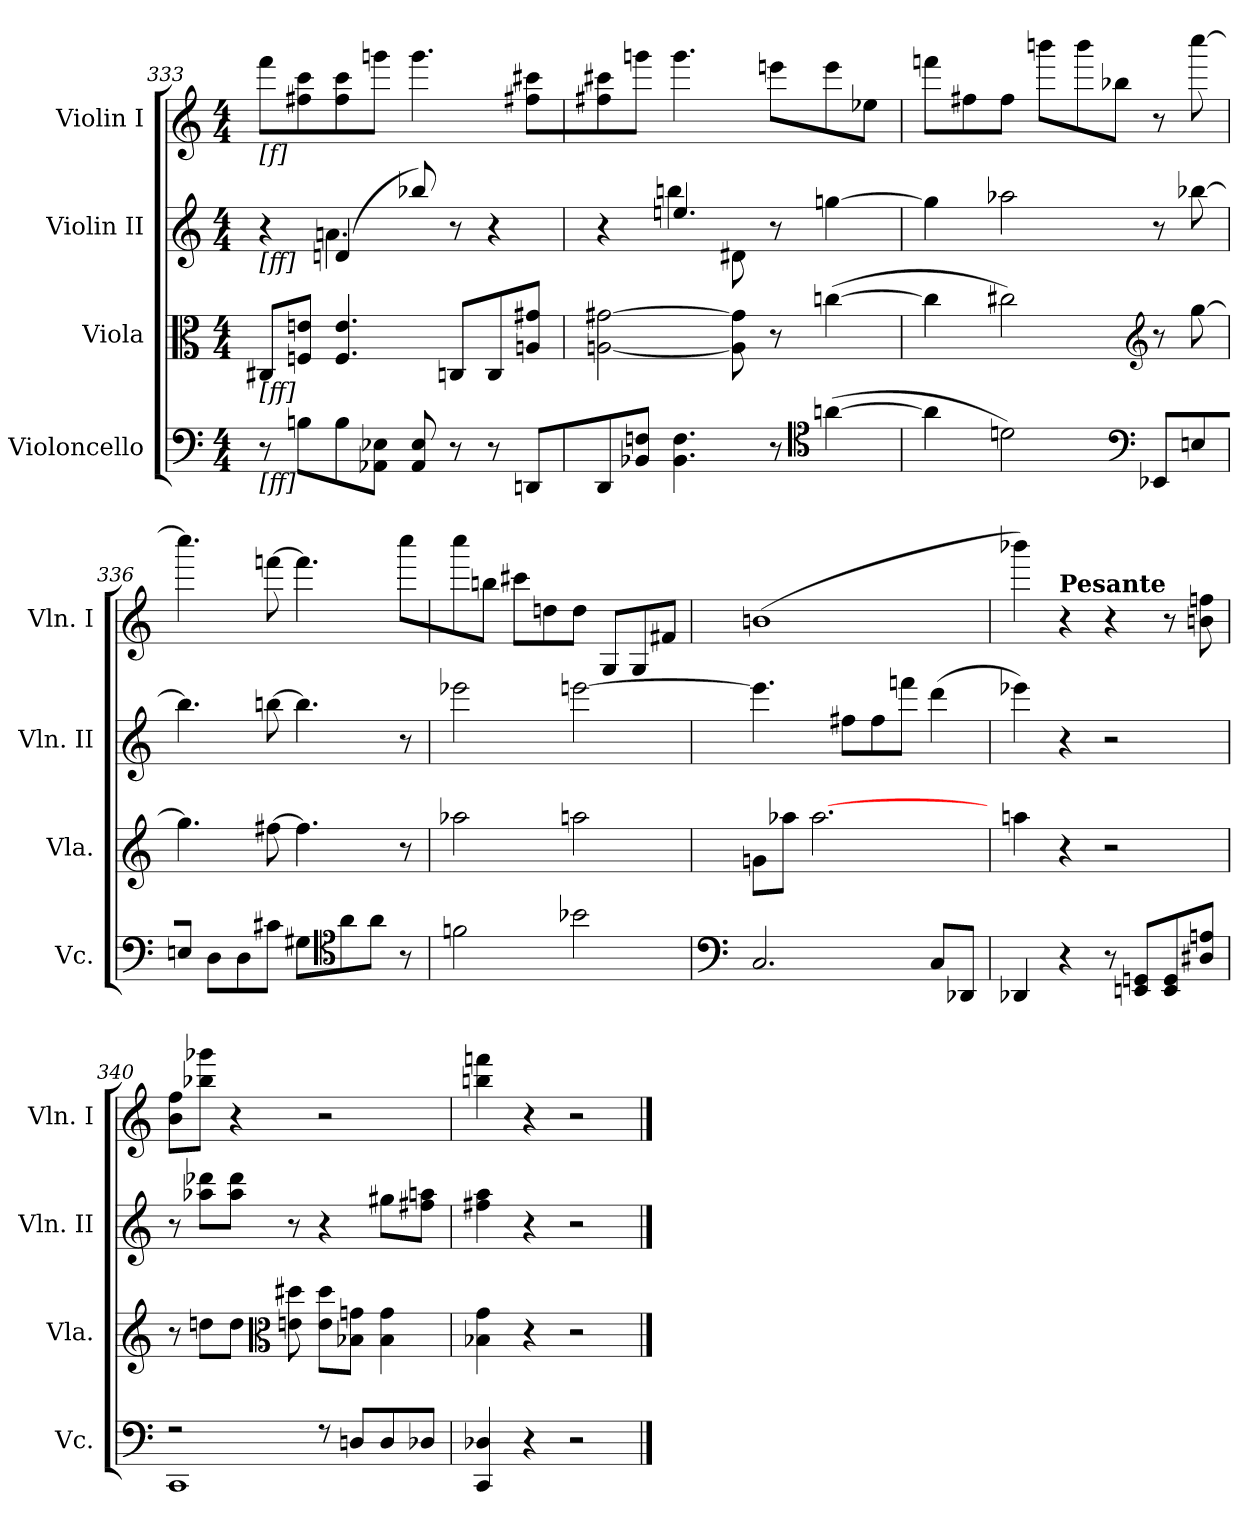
**kern	**kern	**kern	**kern
*part4	*part3	*part2	*part1
*staff4	*staff3	*staff2	*staff1
*I"Violoncello	*I"Viola	*I"Violin II	*I"Violin I
*I'Vc.	*I'Vla.	*I'Vln. II	*I'Vln. I
!!LO:PB:g=z
*clefF4	*clefC3	*clefG2	*clefG2
*k[]	*k[]	*k[]	*k[]
*C:	*C:	*C:	*C:
*M4/4	*M4/4	*M4/4	*M4/4
*MM200	*MM200	*MM200	*MM200
=333	=333	=333	=333
*	*	*^	*
!	!	!	!	!LO:TX:b:t=[f]
!	!	!LO:TX:b:t=[ff]	!	!
!	!LO:TX:b:t=[ff]	!	!	!
!LO:TX:b:t=[ff]	!	!	!	!
8r	8C#Xi/L	4r	4ryy	8fffi\L
8Bni\L	8Fni/ 8eniJ	.	.	8ff#Xi\ 8ccci
8Bi\	4.Fi/ 4.ei	(4dni/	4.ani\	8ff#i\ 8ccci
8AA-Xi\ 8E-XiJ	.	.	.	8gggni\J
8AA-i/ 8E-i	.	8bb-Xi/)	.	4.gggi\
8r	8Cni/L	8ryy	8r	.
8r	8Ci/	4r	4ryy	.
8DDni/L	8Ani/ 8g#XiJ	.	.	8ff#Xi\ 8ccc#XiL
=334	=334	=334	=334	=334
8DDi/	[<2Ani\ [>2g#Xi	4ryy	4r	8ff#Xi\ 8ccc#Xi
8BB-Xi/ 8FniJ	.	.	.	8gggni\J
4.BB-i\ 4.Fi	.	4.eeni/	4bbni\	4.gggi\
.	8Ai\] 8g#i]	.	8d#Xi\)	.
8r	8r	8r	8ryy	8eeeni\L
*clefC4	*	*	*	*
([>4ani\	([>4ccni\	(4ryy	[>4ggni\	8eeei\
.	.	.	.	8ee-Xi\J
*	*	*v	*v	*
=335	=335	=335	=335
4ai\]	4cci\]	4ggi\]	8fffni\L
.	.	.	8ff#Xi\
2dni\)	2cc#Xi\)	(2aa-Xi\	8ff#i\J
.	.	.	8bbbni\L
.	.	.	8bbbi\
.	.	.	8bb-Xi\J
*clefF4	*clefG2	*	*
8EE-Xi/L	8r	8r	8r
8Eni/	[>8ggi\	[>8bb-Xi\	[>8cccci\
=336	=336	=336	=336
8Eni/J	4.ggi\]	4.bb-i\]	4.cccci\]
8Di\L	.	.	.
8Di\	.	.	.
8c#Xi\J	[>8ff#Xi\	[>8bbni\	[>8fffni\
8G#Xi\L	4.ff#i\]	4.bbi\]	4.fffi\]
*clefC4	*	*	*
8ai\	.	.	.
8ai\J	.	.	.
8r	8r	8r	8cccci\L
!!LO:LB:g=z
=337	=337	=337	=337
2fni\	2aa-Xi\	2eee-Xi\	8cccci\
.	.	.	8bbni\J
.	.	.	8ccc#Xi\L
.	.	.	8ddni\
2b-Xi\	2aani\	[>2eeeni\	8ddi\J
.	.	.	8Gi/L
.	.	.	8Gi/
.	.	.	8f#Xi/J
=338	=338	=338	=338
*clefF4	*	*	*
2.Ci/	8gni\L	4.eeei\]	(1bni
.	8aa-Xi\J	.	.
.	[>2.aa-i\	.	.
.	.	8ff#Xi\L	.
.	.	8ff#i\	.
.	.	8fffni\J	.
8Ci/L	.	(4dddi\	.
8DD-Xi/J	.	.	.
=339	=339	=339	=339
4DD-Xi/	4aani\	4eee-Xi\)	4bbb-Xi\)
!	!	!	!LO:TX:a:B:t=Pesante
4r	4r	4r	4r
8r	2r	2r	4r
8EEni/ 8GGniL	.	.	.
8EEi/ 8GGi	.	.	8r
8D#Xi/ 8AniJ	.	.	8bni\ 8ffni
=340	=340	=340	=340
*^	*	*	*
2r	1CCi	8r	8r	8bi\ 8ffiL
.	.	8ddni\L	8aa-Xi\ 8ddd-XiL	8bb-Xi\ 8ggg-XiJ
.	.	8ddi\J	8aa-i\ 8ddd-iJ	4r
*	*	*clefC3	*	*
.	.	8eni\ 8dd#Xi	8r	.
8r	.	8ei\ 8dd#iL	4r	2r
8Dni/L	.	8B-Xi\ 8gniJ	.	.
8Di/	.	4B-i\ 4gi	8gg#Xi\L	.
8D-Xi/J	.	.	8ff#Xi\ 8aaniJ	.
*v	*v	*	*	*
=341	=341	=341	=341
4CCi/ 4D-Xi	4B-Xi\ 4gi	4ff#Xi\ 4aai	4bbni\ 4fffni
4r	4r	4r	4r
2r	2r	2r	2r
==	==	==	==
*-	*-	*-	*-
